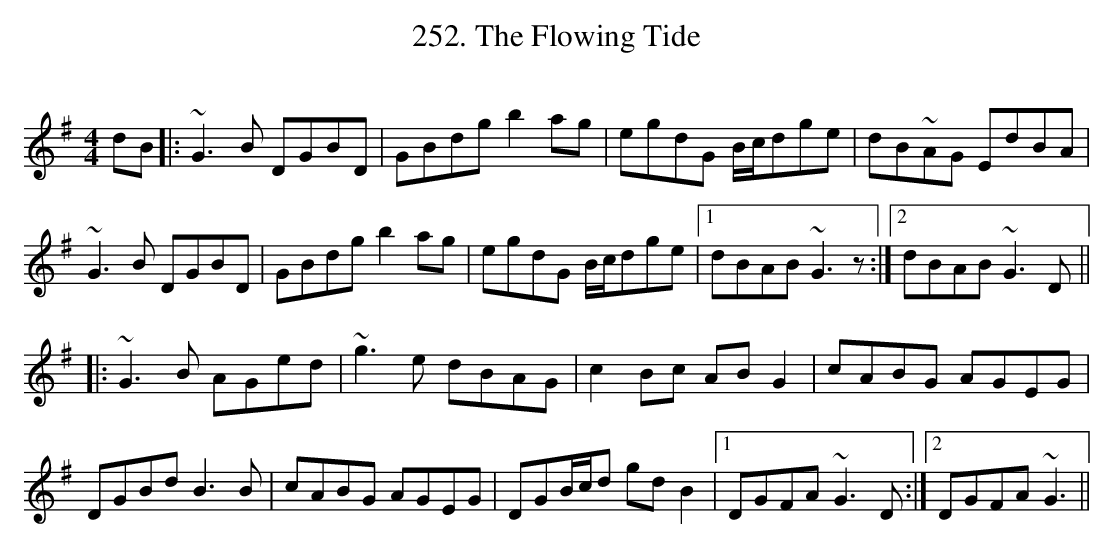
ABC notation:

X:1
T:252. The Flowing Tide
M:4/4
L:1/8
K:G
dB|:~G3B DGBD|GBdg b2ag|egdG B/c/dge|dB~AG EdBA|
~G3B DGBD|GBdg b2ag|egdG B/c/dge|1 dBAB ~G3z:|2 dBAB ~G3D||
|:~G3B AGed|~g3e dBAG|c2Bc ABG2|cABG AGEG|
DGBd B3B|cABG AGEG|DGB/c/d gdB2|1 DGFA ~G3D:|2 DGFA ~G3||
